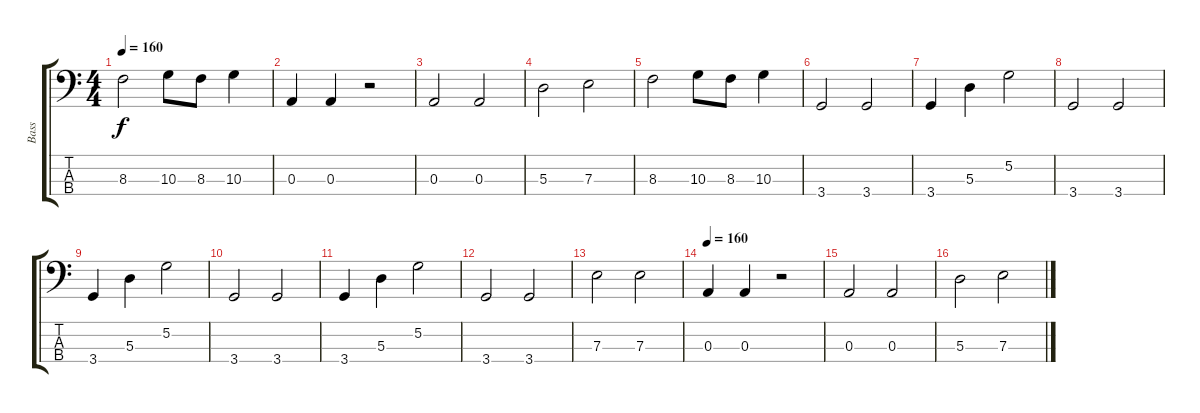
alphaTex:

\track ("Bass" "Bass") {instrument electricbassfinger}
\staff {score tabs}
\tuning (G2 D2 A1 E1) {hide}
\ts (4 4)
\tempo 160
\clef f4
\ks c
8.3.2{dy f} 10.3.8 8.3.8 10.3.4 |
0.3.4 0.3.4 r.2 |
0.3.2 0.3.2 |
5.3.2 7.3.2 |
8.3.2 10.3.8 8.3.8 10.3.4 |
3.4.2 3.4.2 |
3.4.4 5.3.4 5.2.2 |
3.4.2 3.4.2 |
3.4.4 5.3.4 5.2.2 |
3.4.2 3.4.2 |
3.4.4 5.3.4 5.2.2 |
3.4.2 3.4.2 |
7.3.2 7.3.2 |
\tempo 160
0.3.4 0.3.4 r.2 |
0.3.2 0.3.2 |
5.3.2 7.3.2
